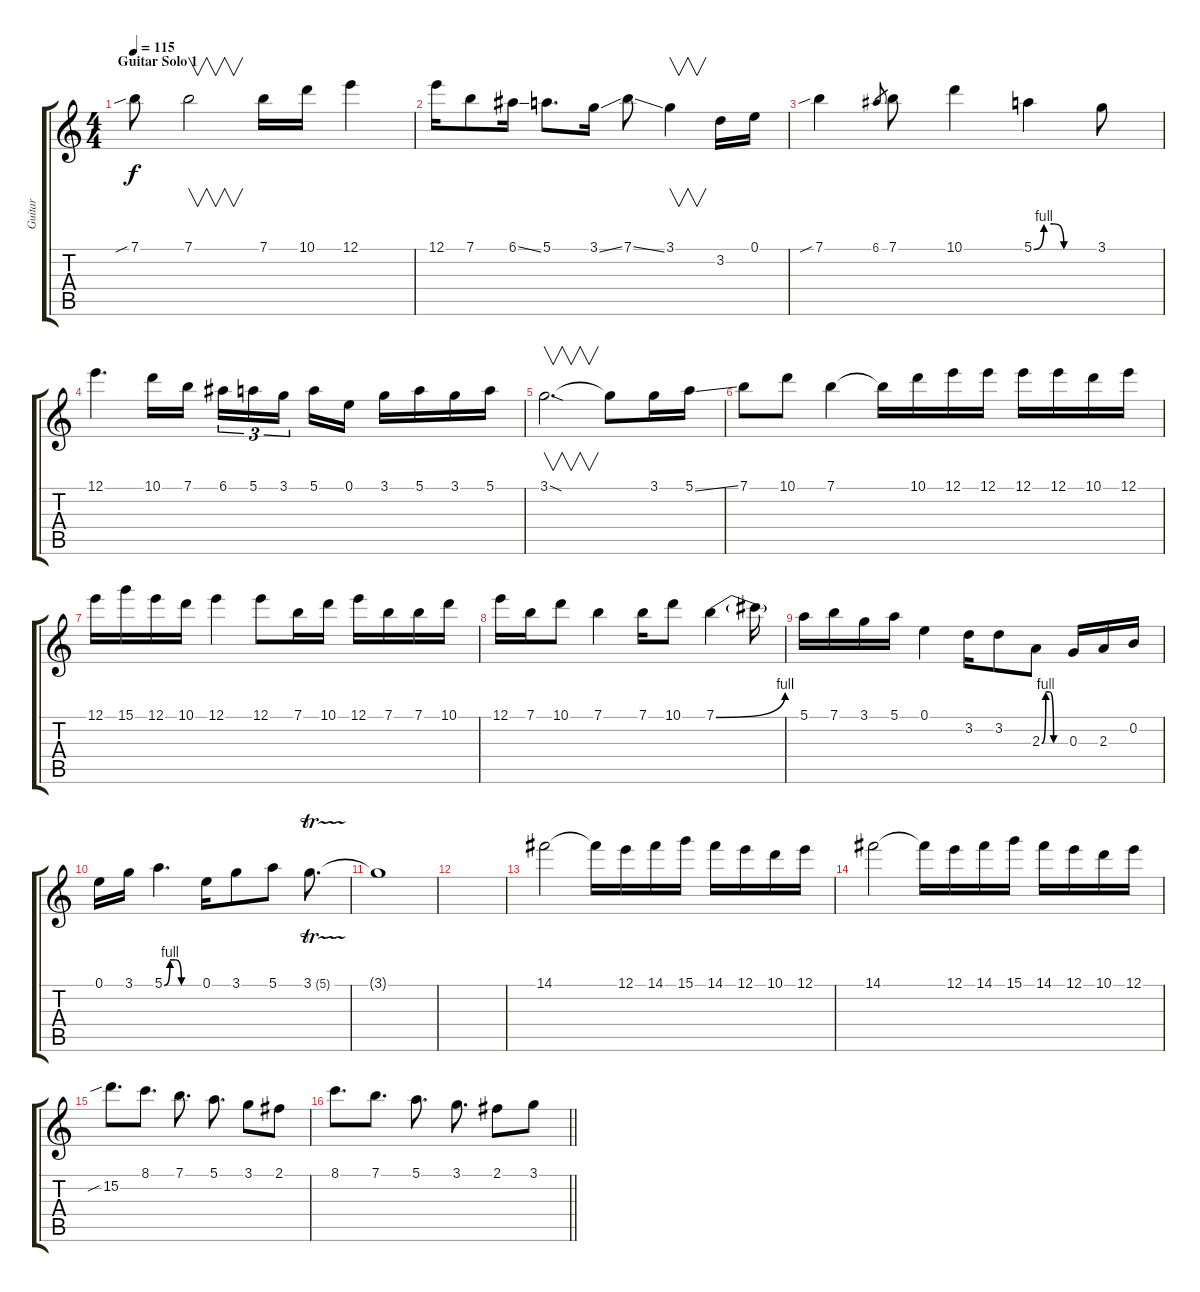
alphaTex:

\track ("Guitar" "Guitar") {instrument electricguitarjazz}
\staff {score tabs}
\tuning (E4 B3 G3 D3 A2 E2) {hide}
\ts (4 4)
\section ("" "Guitar Solo 1")
\tempo 115
\clef g2
\ks c
7.1{sib}.8{dy f} 7.1.2{v} 7.1.16 10.1.16 12.1.4 |
12.1.16 7.1.8 6.1{ss}.16 5.1.8{d} 3.1{ss}.16 7.1{ss}.8 3.1.4{v} 3.2.16 0.1.16 |
7.1{sib}.4 6.1.8{gr} 7.1.8 10.1.4 5.1{be (custom 0 0 10 4 20 4 30 0 60 0)}.4 3.1.8 |
12.1.4{d} 10.1.16 7.1.16 6.1.16{tu (3 2)} 5.1.16{tu (3 2)} 3.1.16{tu (3 2) beam splitsecondary} 5.1.16 0.1.16 3.1.16 5.1.16 3.1.16 5.1.16 |
3.1{sod}.2{v d} 3.1{t}.8 3.1.16 5.1{ss}.16 |
7.1.8 10.1.8 7.1.4 7.1{t}.16 10.1.16 12.1.16 12.1.16 12.1.16 12.1.16 10.1.16 12.1.16 |
12.1.16 15.1.16 12.1.16 10.1.16 12.1.4 12.1.8 7.1.16 10.1.16 12.1.16 7.1.16 7.1.16 10.1.16 |
12.1.16 7.1.16 10.1.8 7.1.4 7.1.16 10.1.8 7.1{be (bend 0 0 60 4)}.4 7.1{t}.16 |
5.1.16 7.1.16 3.1.16 5.1.16 0.1.4 3.2.16 3.2.8 2.3{be (custom 0 0 10 4 20 4 30 0 60 0)}.8 0.3.16 2.3.16 0.2.16 |
0.1.16 3.1.16 5.1{be (custom 0 0 10 4 20 4 30 0 60 0)}.4{d} 0.1.16 3.1.8 5.1.8 3.1{tr (5 32)}.8{d} |
3.1{t}.1 |
|
14.1.2{instrument electricguitarjazz} 14.1{t}.16 12.1.16 14.1.16 15.1.16 14.1.16 12.1.16 10.1.16 12.1.16 |
14.1.2 14.1{t}.16 12.1.16 14.1.16 15.1.16 14.1.16 12.1.16 10.1.16 12.1.16 |
15.2{sib}.8{d} 8.1.8{d} 7.1.8{d} 5.1.8{d} 3.1.8 2.1.8 |
\barLineRight lightlight
8.1.8{d} 7.1.8{d} 5.1.8{d} 3.1.8{d} 2.1.8 3.1.8
